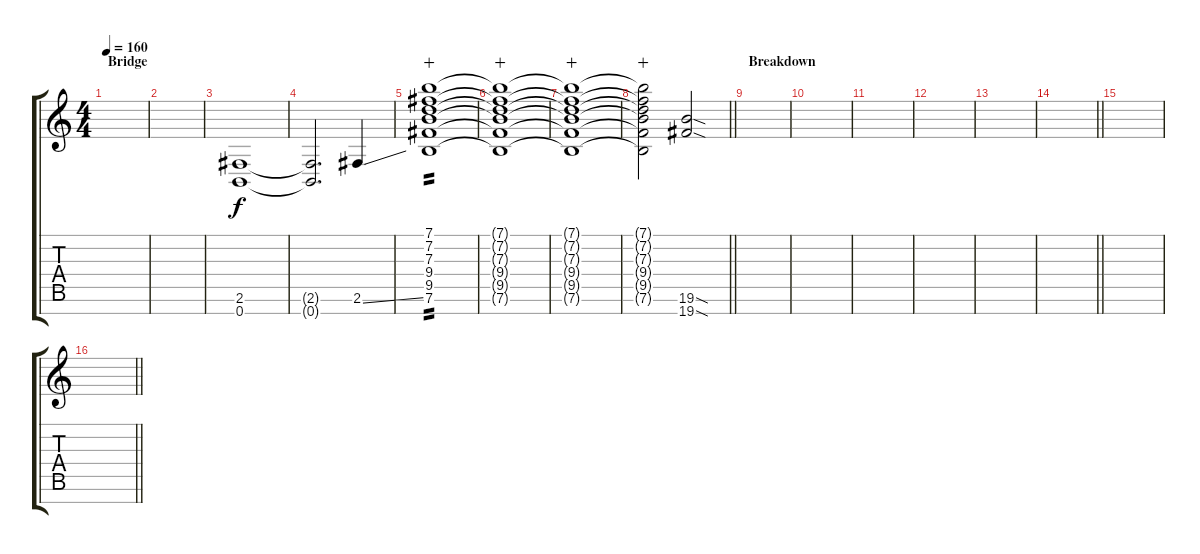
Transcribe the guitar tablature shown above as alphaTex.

\track "" {instrument distortionguitar}
\staff {score tabs}
\tuning (E4 B3 G3 D3 A2 E2 B1) {hide}
\ts (4 4)
\section ("" "Bridge")
\tempo 160
\clef g2
\ks c
|
|
(2.6 0.7).1 |
(2.6{t} 0.7{t}).2{d} 2.6{ss}.4 |
(7.1 7.2 7.3 9.4 9.5 7.6).1{tp 2 volume 10 wahc} |
(7.1{t} 7.2{t} 7.3{t} 9.4{t} 9.5{t} 7.6{t}).1{wahc} |
(7.1{t} 7.2{t} 7.3{t} 9.4{t} 9.5{t} 7.6{t}).1{wahc} |
\barLineRight lightlight
(7.1{t} 7.2{t} 7.3{t} 9.4{t} 9.5{t} 7.6{t}).2{wahc} (19.6{sod} 19.7{sod}).2 |
\section ("" "Breakdown")
|
|
|
|
|
\barLineRight lightlight
|
|
\barLineRight lightlight
